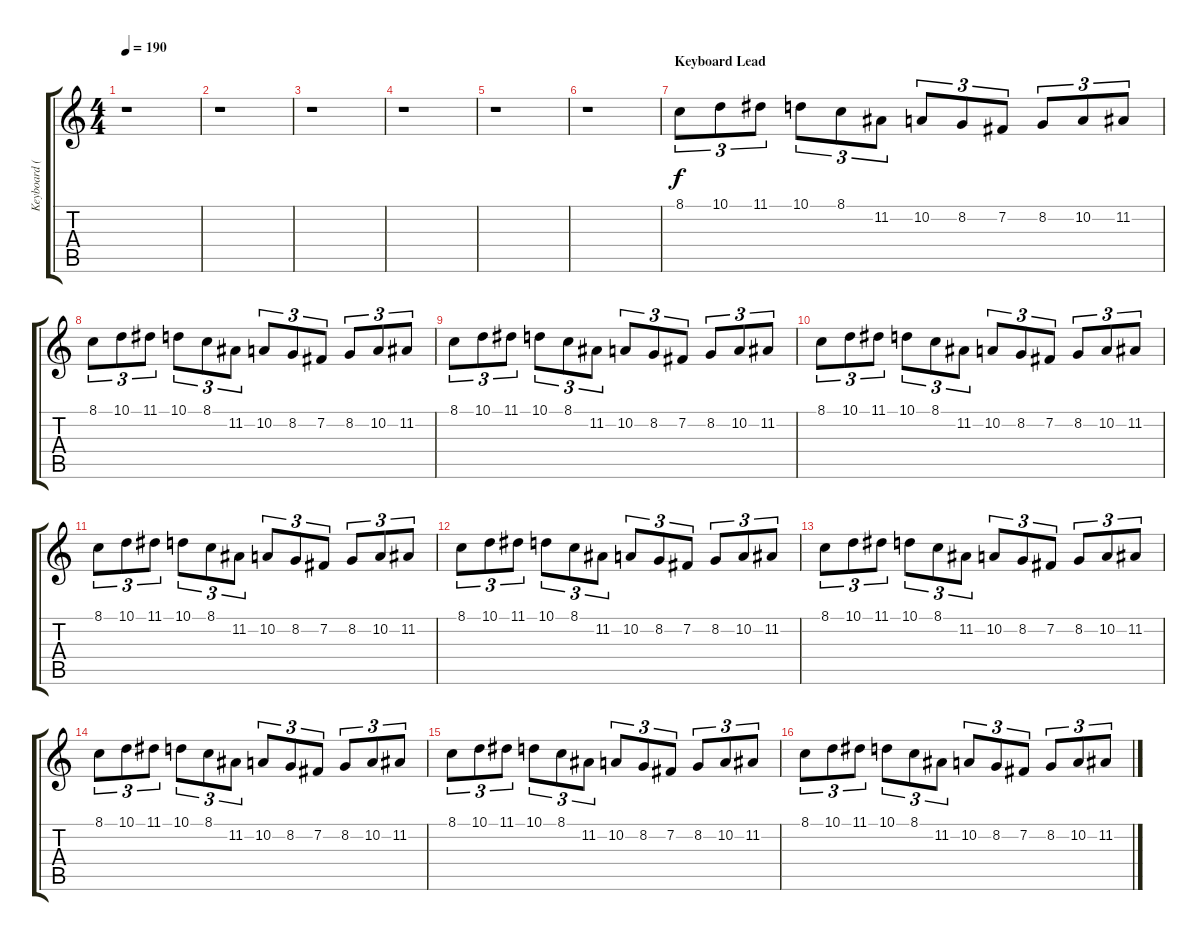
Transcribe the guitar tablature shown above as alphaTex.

\track ("Keyboard (Harp)" "Keyboard (") {instrument orchestralharp}
\staff {score tabs}
\tuning (E4 B3 G3 D3 A2 E2) {hide}
\ts (4 4)
\tempo 190
\clef g2
\ks c
r.1{dy f} |
r.1 |
r.1 |
r.1 |
r.1 |
r.1 |
\section ("" "Keyboard Lead")
8.1.8{tu (3 2)} 10.1.8{tu (3 2)} 11.1.8{tu (3 2)} 10.1.8{tu (3 2)} 8.1.8{tu (3 2)} 11.2.8{tu (3 2)} 10.2.8{tu (3 2)} 8.2.8{tu (3 2)} 7.2.8{tu (3 2)} 8.2.8{tu (3 2)} 10.2.8{tu (3 2)} 11.2.8{tu (3 2)} |
8.1.8{tu (3 2)} 10.1.8{tu (3 2)} 11.1.8{tu (3 2)} 10.1.8{tu (3 2)} 8.1.8{tu (3 2)} 11.2.8{tu (3 2)} 10.2.8{tu (3 2)} 8.2.8{tu (3 2)} 7.2.8{tu (3 2)} 8.2.8{tu (3 2)} 10.2.8{tu (3 2)} 11.2.8{tu (3 2)} |
8.1.8{tu (3 2)} 10.1.8{tu (3 2)} 11.1.8{tu (3 2)} 10.1.8{tu (3 2)} 8.1.8{tu (3 2)} 11.2.8{tu (3 2)} 10.2.8{tu (3 2)} 8.2.8{tu (3 2)} 7.2.8{tu (3 2)} 8.2.8{tu (3 2)} 10.2.8{tu (3 2)} 11.2.8{tu (3 2)} |
8.1.8{tu (3 2)} 10.1.8{tu (3 2)} 11.1.8{tu (3 2)} 10.1.8{tu (3 2)} 8.1.8{tu (3 2)} 11.2.8{tu (3 2)} 10.2.8{tu (3 2)} 8.2.8{tu (3 2)} 7.2.8{tu (3 2)} 8.2.8{tu (3 2)} 10.2.8{tu (3 2)} 11.2.8{tu (3 2)} |
8.1.8{tu (3 2)} 10.1.8{tu (3 2)} 11.1.8{tu (3 2)} 10.1.8{tu (3 2)} 8.1.8{tu (3 2)} 11.2.8{tu (3 2)} 10.2.8{tu (3 2)} 8.2.8{tu (3 2)} 7.2.8{tu (3 2)} 8.2.8{tu (3 2)} 10.2.8{tu (3 2)} 11.2.8{tu (3 2)} |
8.1.8{tu (3 2)} 10.1.8{tu (3 2)} 11.1.8{tu (3 2)} 10.1.8{tu (3 2)} 8.1.8{tu (3 2)} 11.2.8{tu (3 2)} 10.2.8{tu (3 2)} 8.2.8{tu (3 2)} 7.2.8{tu (3 2)} 8.2.8{tu (3 2)} 10.2.8{tu (3 2)} 11.2.8{tu (3 2)} |
8.1.8{tu (3 2)} 10.1.8{tu (3 2)} 11.1.8{tu (3 2)} 10.1.8{tu (3 2)} 8.1.8{tu (3 2)} 11.2.8{tu (3 2)} 10.2.8{tu (3 2)} 8.2.8{tu (3 2)} 7.2.8{tu (3 2)} 8.2.8{tu (3 2)} 10.2.8{tu (3 2)} 11.2.8{tu (3 2)} |
8.1.8{tu (3 2)} 10.1.8{tu (3 2)} 11.1.8{tu (3 2)} 10.1.8{tu (3 2)} 8.1.8{tu (3 2)} 11.2.8{tu (3 2)} 10.2.8{tu (3 2)} 8.2.8{tu (3 2)} 7.2.8{tu (3 2)} 8.2.8{tu (3 2)} 10.2.8{tu (3 2)} 11.2.8{tu (3 2)} |
8.1.8{tu (3 2)} 10.1.8{tu (3 2)} 11.1.8{tu (3 2)} 10.1.8{tu (3 2)} 8.1.8{tu (3 2)} 11.2.8{tu (3 2)} 10.2.8{tu (3 2)} 8.2.8{tu (3 2)} 7.2.8{tu (3 2)} 8.2.8{tu (3 2)} 10.2.8{tu (3 2)} 11.2.8{tu (3 2)} |
8.1.8{tu (3 2)} 10.1.8{tu (3 2)} 11.1.8{tu (3 2)} 10.1.8{tu (3 2)} 8.1.8{tu (3 2)} 11.2.8{tu (3 2)} 10.2.8{tu (3 2)} 8.2.8{tu (3 2)} 7.2.8{tu (3 2)} 8.2.8{tu (3 2)} 10.2.8{tu (3 2)} 11.2.8{tu (3 2)}
